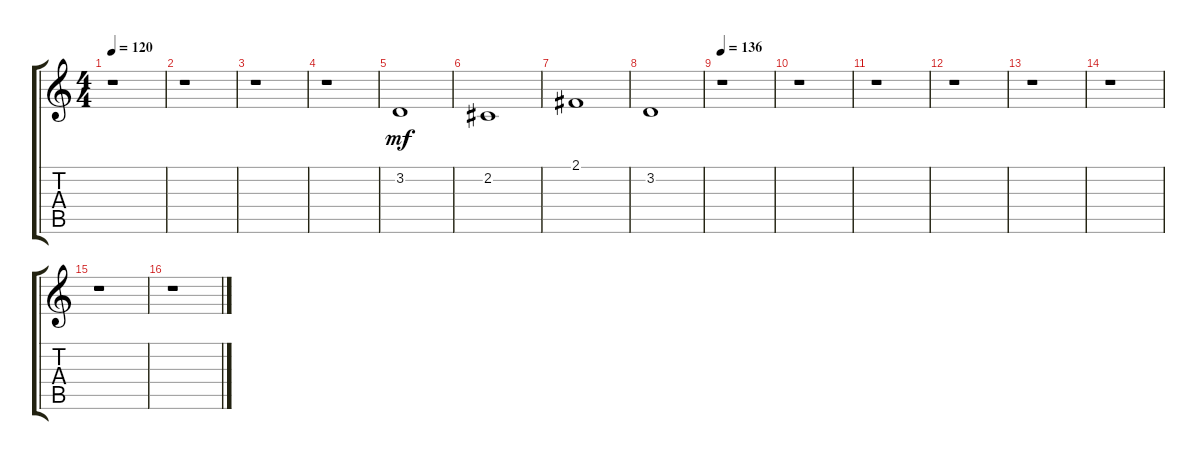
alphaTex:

\track "" {instrument choiraahs}
\staff {score tabs}
\tuning (E4 B3 G3 D3 A2 E2) {hide}
\ts (4 4)
\tempo 120
\clef g2
\ks c
r.1{dy mf instrument choiraahs} |
r.1 |
r.1 |
r.1 |
3.2.1 |
2.2.1 |
2.1.1 |
3.2.1 |
\tempo 136
r.1 |
r.1 |
r.1 |
r.1 |
r.1 |
r.1 |
r.1 |
r.1
